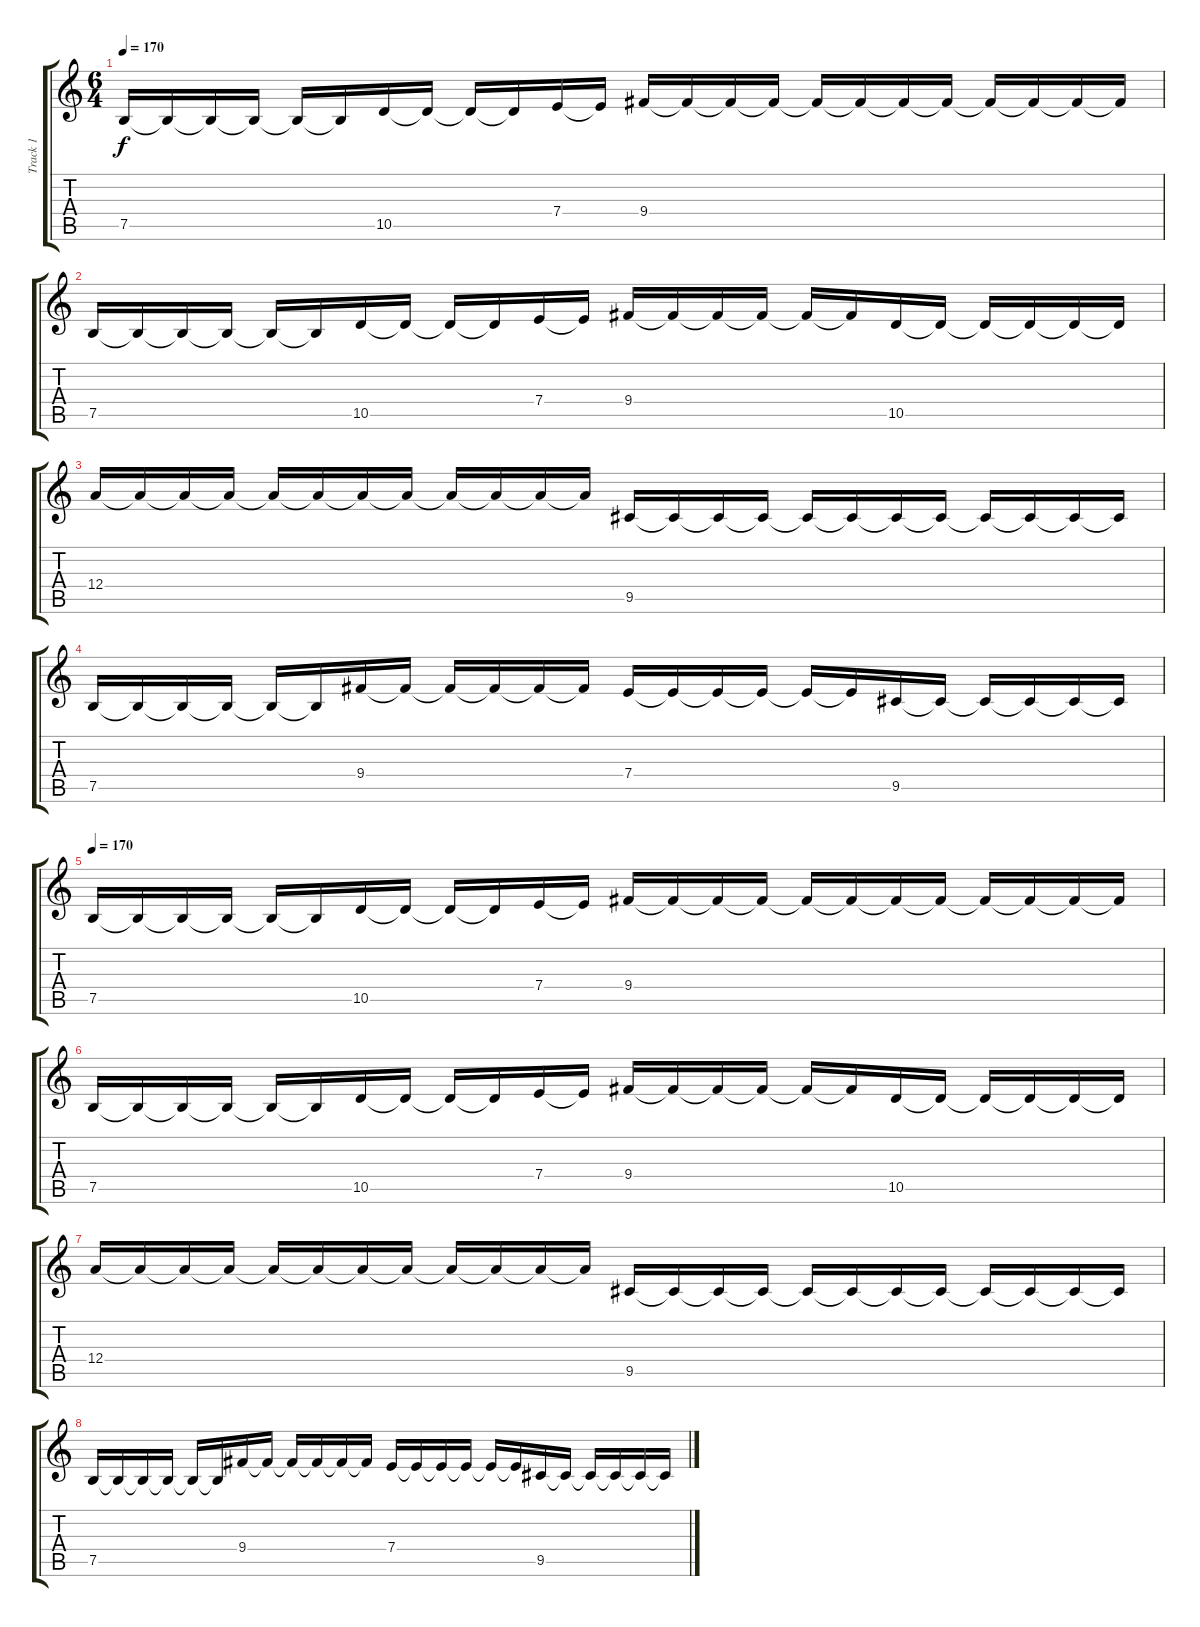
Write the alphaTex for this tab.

\track ("Track 1" "Track 1") {instrument distortionguitar}
\staff {score tabs}
\tuning (B3 Gb3 D3 A2 E2 B1) {hide}
\ts (6 4)
\tempo 170
\clef g2
\ks c
7.5.16{dy f} 7.5{t}.16 7.5{t}.16 7.5{t}.16 7.5{t}.16 7.5{t}.16 10.5.16 10.5{t}.16 10.5{t}.16 10.5{t}.16 7.4.16 7.4{t}.16 9.4.16 9.4{t}.16 9.4{t}.16 9.4{t}.16 9.4{t}.16 9.4{t}.16 9.4{t}.16 9.4{t}.16 9.4{t}.16 9.4{t}.16 9.4{t}.16 9.4{t}.16 |
7.5.16 7.5{t}.16 7.5{t}.16 7.5{t}.16 7.5{t}.16 7.5{t}.16 10.5.16 10.5{t}.16 10.5{t}.16 10.5{t}.16 7.4.16 7.4{t}.16 9.4.16 9.4{t}.16 9.4{t}.16 9.4{t}.16 9.4{t}.16 9.4{t}.16 10.5.16 10.5{t}.16 10.5{t}.16 10.5{t}.16 10.5{t}.16 10.5{t}.16 |
12.4.16 12.4{t}.16 12.4{t}.16 12.4{t}.16 12.4{t}.16 12.4{t}.16 12.4{t}.16 12.4{t}.16 12.4{t}.16 12.4{t}.16 12.4{t}.16 12.4{t}.16 9.5.16 9.5{t}.16 9.5{t}.16 9.5{t}.16 9.5{t}.16 9.5{t}.16 9.5{t}.16 9.5{t}.16 9.5{t}.16 9.5{t}.16 9.5{t}.16 9.5{t}.16 |
7.5.16 7.5{t}.16 7.5{t}.16 7.5{t}.16 7.5{t}.16 7.5{t}.16 9.4.16 9.4{t}.16 9.4{t}.16 9.4{t}.16 9.4{t}.16 9.4{t}.16 7.4.16 7.4{t}.16 7.4{t}.16 7.4{t}.16 7.4{t}.16 7.4{t}.16 9.5.16 9.5{t}.16 9.5{t}.16 9.5{t}.16 9.5{t}.16 9.5{t}.16 |
\tempo 170
7.5.16 7.5{t}.16 7.5{t}.16 7.5{t}.16 7.5{t}.16 7.5{t}.16 10.5.16 10.5{t}.16 10.5{t}.16 10.5{t}.16 7.4.16 7.4{t}.16 9.4.16 9.4{t}.16 9.4{t}.16 9.4{t}.16 9.4{t}.16 9.4{t}.16 9.4{t}.16 9.4{t}.16 9.4{t}.16 9.4{t}.16 9.4{t}.16 9.4{t}.16 |
7.5.16 7.5{t}.16 7.5{t}.16 7.5{t}.16 7.5{t}.16 7.5{t}.16 10.5.16 10.5{t}.16 10.5{t}.16 10.5{t}.16 7.4.16 7.4{t}.16 9.4.16 9.4{t}.16 9.4{t}.16 9.4{t}.16 9.4{t}.16 9.4{t}.16 10.5.16 10.5{t}.16 10.5{t}.16 10.5{t}.16 10.5{t}.16 10.5{t}.16 |
12.4.16 12.4{t}.16 12.4{t}.16 12.4{t}.16 12.4{t}.16 12.4{t}.16 12.4{t}.16 12.4{t}.16 12.4{t}.16 12.4{t}.16 12.4{t}.16 12.4{t}.16 9.5.16 9.5{t}.16 9.5{t}.16 9.5{t}.16 9.5{t}.16 9.5{t}.16 9.5{t}.16 9.5{t}.16 9.5{t}.16 9.5{t}.16 9.5{t}.16 9.5{t}.16 |
7.5.16 7.5{t}.16 7.5{t}.16 7.5{t}.16 7.5{t}.16 7.5{t}.16 9.4.16 9.4{t}.16 9.4{t}.16 9.4{t}.16 9.4{t}.16 9.4{t}.16 7.4.16 7.4{t}.16 7.4{t}.16 7.4{t}.16 7.4{t}.16 7.4{t}.16 9.5.16 9.5{t}.16 9.5{t}.16 9.5{t}.16 9.5{t}.16 9.5{t}.16
